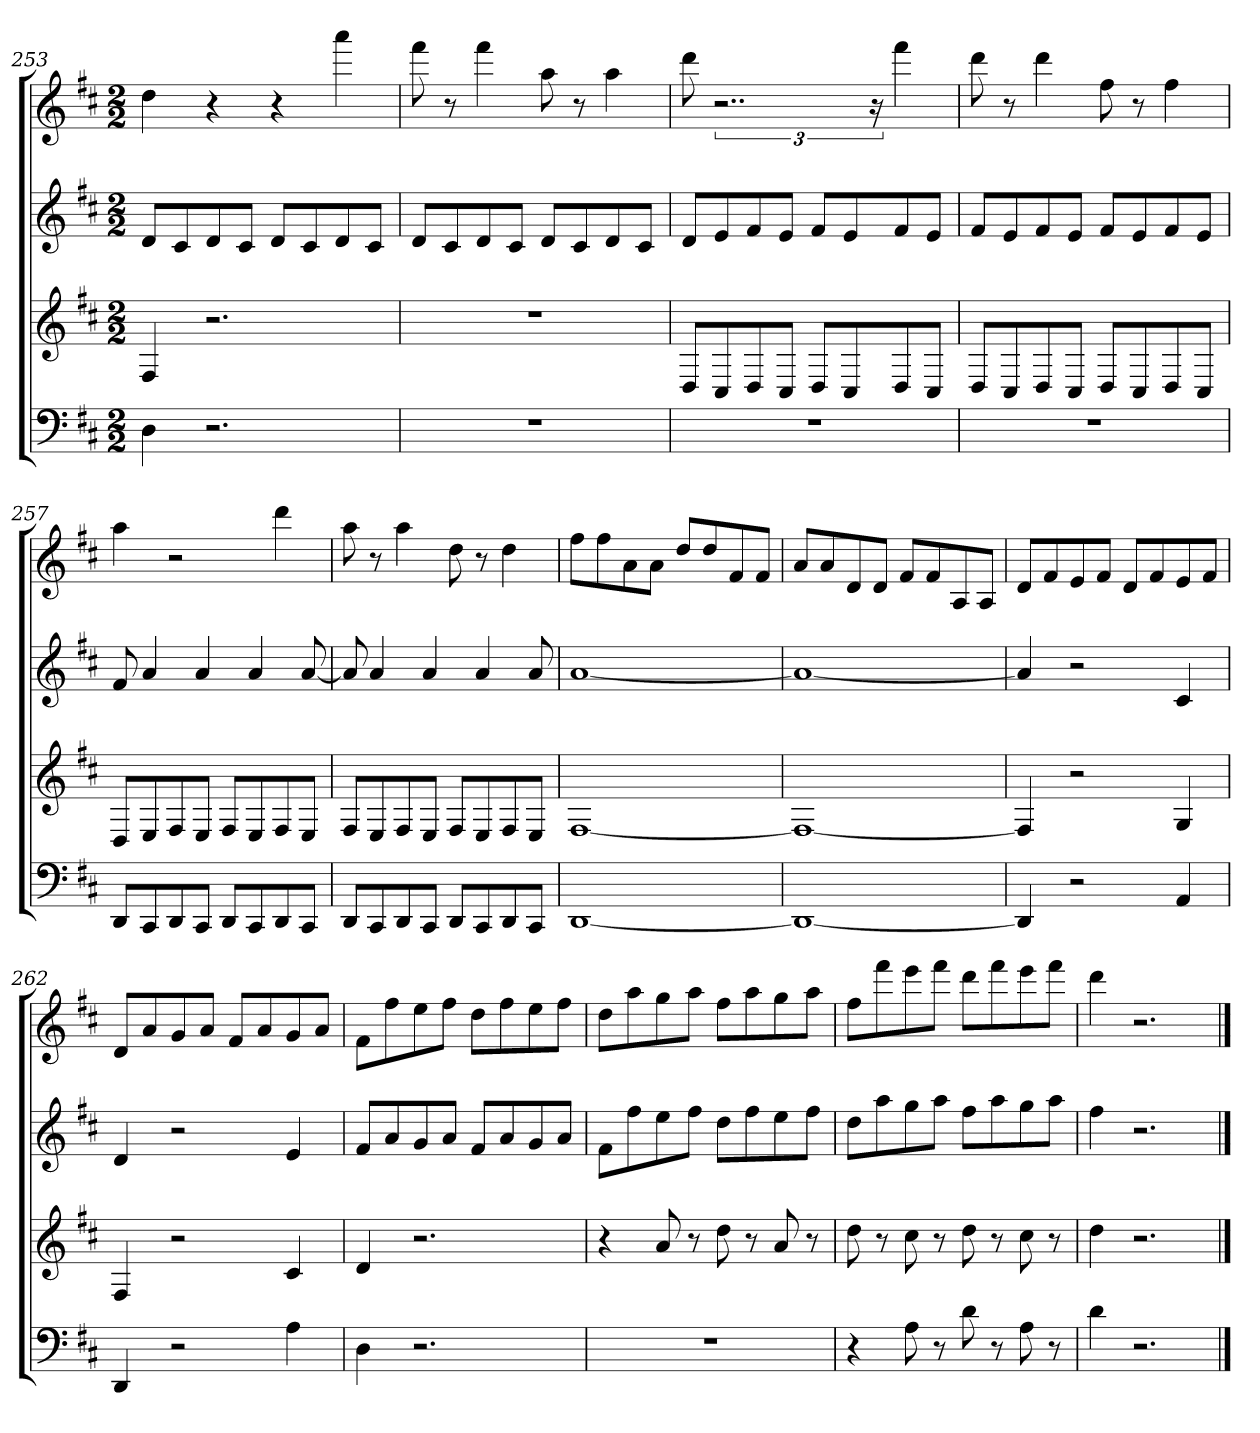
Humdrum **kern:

**kern	**kern	**kern	**kern
*part4	*part3	*part2	*part1
*staff4	*staff3	*staff2	*staff1
*k[f#c#]	*k[f#c#]	*k[f#c#]	*k[f#c#]
*D:	*D:	*D:	*D:
*M2/2	*M2/2	*M2/2	*M2/2
=253	=253	=253	=253
4D	4F#	8dL	4dd
.	.	8c#	.
2.r	2.r	8d	4r
.	.	8c#J	.
.	.	8dL	4r
.	.	8c#	.
.	.	8d	4aaa
.	.	8c#J	.
=254	=254	=254	=254
1r	1r	8dL	8fff#
.	.	8c#	8r
.	.	8d	4fff#
.	.	8c#J	.
.	.	8dL	8aa
.	.	8c#	8r
.	.	8d	4aa
.	.	8c#J	.
=255	=255	=255	=255
1r	8DL	8dL	8ddd
.	8C#	8e	3..r
.	8D	8f#	.
.	8C#J	8eJ	.
.	8DL	8f#L	.
.	8C#	8e	.
.	.	.	24r
.	8D	8f#	4fff#
.	8C#J	8eJ	.
=256	=256	=256	=256
1r	8DL	8f#L	8ddd
.	8C#	8e	8r
.	8D	8f#	4ddd
.	8C#J	8eJ	.
.	8DL	8f#L	8ff#
.	8C#	8e	8r
.	8D	8f#	4ff#
.	8C#J	8eJ	.
=257	=257	=257	=257
8DDL	8DL	8f#	4aa
8CC#	8E	4a	.
8DD	8F#	.	2r
8CC#J	8EJ	4a	.
8DDL	8F#L	.	.
8CC#	8E	4a	.
8DD	8F#	.	4ddd
8CC#J	8EJ	[8a	.
=258	=258	=258	=258
8DDL	8F#L	8a]	8aa
8CC#	8E	4a	8r
8DD	8F#	.	4aa
8CC#J	8EJ	4a	.
8DDL	8F#L	.	8dd
8CC#	8E	4a	8r
8DD	8F#	.	4dd
8CC#J	8EJ	8a	.
=259	=259	=259	=259
[1DD	[1F#	[1a	8ff#L
.	.	.	8ff#
.	.	.	8a
.	.	.	8aJ
.	.	.	8ddL
.	.	.	8dd
.	.	.	8f#
.	.	.	8f#J
=260	=260	=260	=260
1DD_	1F#_	1a_	8aL
.	.	.	8a
.	.	.	8d
.	.	.	8dJ
.	.	.	8f#L
.	.	.	8f#
.	.	.	8A
.	.	.	8AJ
=261	=261	=261	=261
4DD]	4F#]	4a]	8dL
.	.	.	8f#
2r	2r	2r	8e
.	.	.	8f#J
.	.	.	8dL
.	.	.	8f#
4AA	4G	4c#	8e
.	.	.	8f#J
=262	=262	=262	=262
4DD	4F#	4d	8dL
.	.	.	8a
2r	2r	2r	8g
.	.	.	8aJ
.	.	.	8f#L
.	.	.	8a
4A	4c#	4e	8g
.	.	.	8aJ
=263	=263	=263	=263
4D	4d	8f#L	8f#L
.	.	8a	8ff#
2.r	2.r	8g	8ee
.	.	8aJ	8ff#J
.	.	8f#L	8ddL
.	.	8a	8ff#
.	.	8g	8ee
.	.	8aJ	8ff#J
=264	=264	=264	=264
1r	4r	8f#L	8ddL
.	.	8ff#	8aa
.	8a	8ee	8gg
.	8r	8ff#J	8aaJ
.	8dd	8ddL	8ff#L
.	8r	8ff#	8aa
.	8a	8ee	8gg
.	8r	8ff#J	8aaJ
=265	=265	=265	=265
4r	8dd	8ddL	8ff#L
.	8r	8aa	8fff#
8A	8cc#	8gg	8eee
8r	8r	8aaJ	8fff#J
8d	8dd	8ff#L	8dddL
8r	8r	8aa	8fff#
8A	8cc#	8gg	8eee
8r	8r	8aaJ	8fff#J
=266	=266	=266	=266
4d	4dd	4ff#	4ddd
2.r	2.r	2.r	2.r
==	==	==	==
*-	*-	*-	*-
